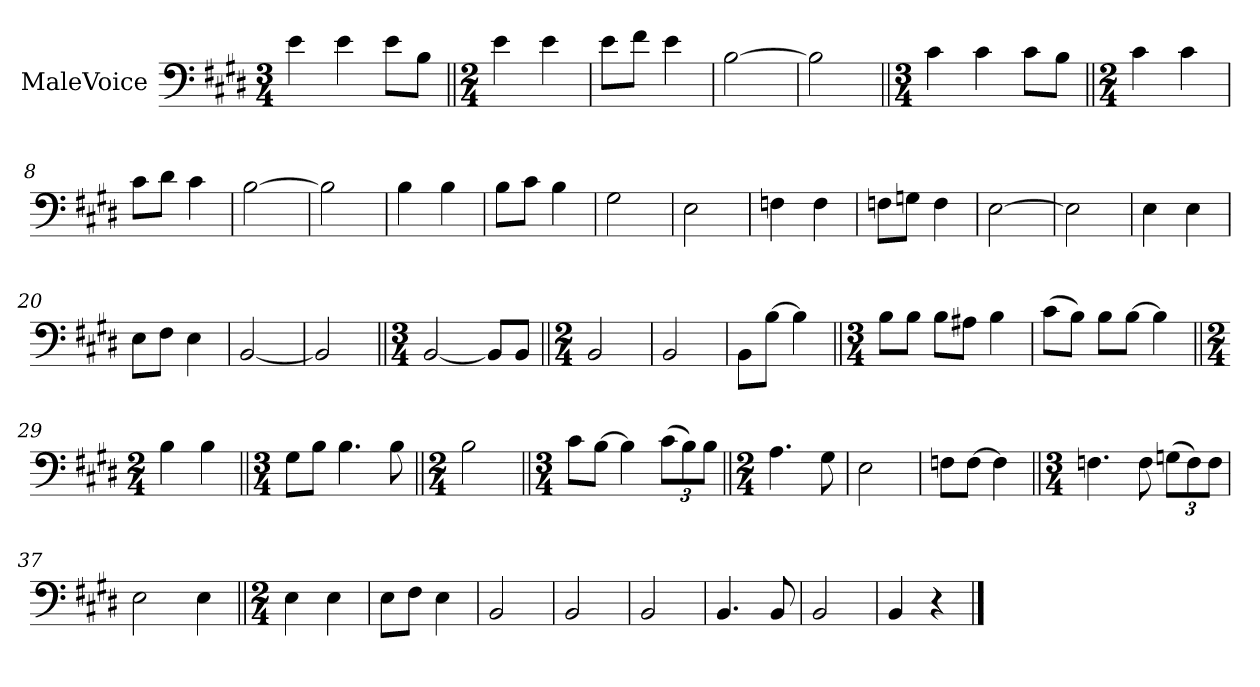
**kern
*part1
*staff1
*I"MaleVoice
*clefF4
*k[f#c#g#d#]
*M3/4
*MM88
=1
4e
4e
8e\L
8B\J
=2||
*M2/4
4e
4e
=3
8e\L
8f#\J
4e
=4
[2B
=5
2B]
=6||
*M3/4
4c#
4c#
8c#\L
8B\J
=7||
*M2/4
4c#
4c#
=8
8c#\L
8d#\J
4c#
=9
[2B
=10
2B]
=11
4B
4B
=12
8B\L
8c#\J
4B
=13
2G#
=14
2E
=15
4Fn
4F
=16
8Fn\L
8Gn\J
4F
=17
[2E
=18
2E]
=19
4E
4E
=20
8E\L
8F#\J
4E
=21
[2BB
=22
2BB]
=23||
*M3/4
[2BB
8BB/L]
8BB/J
=24||
*M2/4
2BB
=25
2BB
=26
*MM96
8BB\L
[8B\J
4B]
=27||
*M3/4
8B\L
8B\J
8B\L
8A#X\J
4B
=28
(8c#\L
8B\J)
8B\L
[8B\J
4B]
=29||
*M2/4
4B
4B
=30||
*M3/4
8G#\L
8B\J
4.B
8B
=31||
*M2/4
2B
=32||
*M3/4
8c#\L
[8B\J
4B]
(12c#\L
12B\)
12B\J
=33||
*M2/4
4.A
8G#
=34
2E
=35
8Fn\L
[8F\J
4F]
=36||
*M3/4
4.Fn
8F
(12Gn\L
12F\)
12F\J
=37
2E
4E
=38||
*M2/4
*MM88
4E
4E
=39
8E\L
8F#\J
4E
=40
2BB
=41
2BB
=42
2BB
=43
4.BB
8BB
=44
2BB
=45
4BB
4r
==
*-
